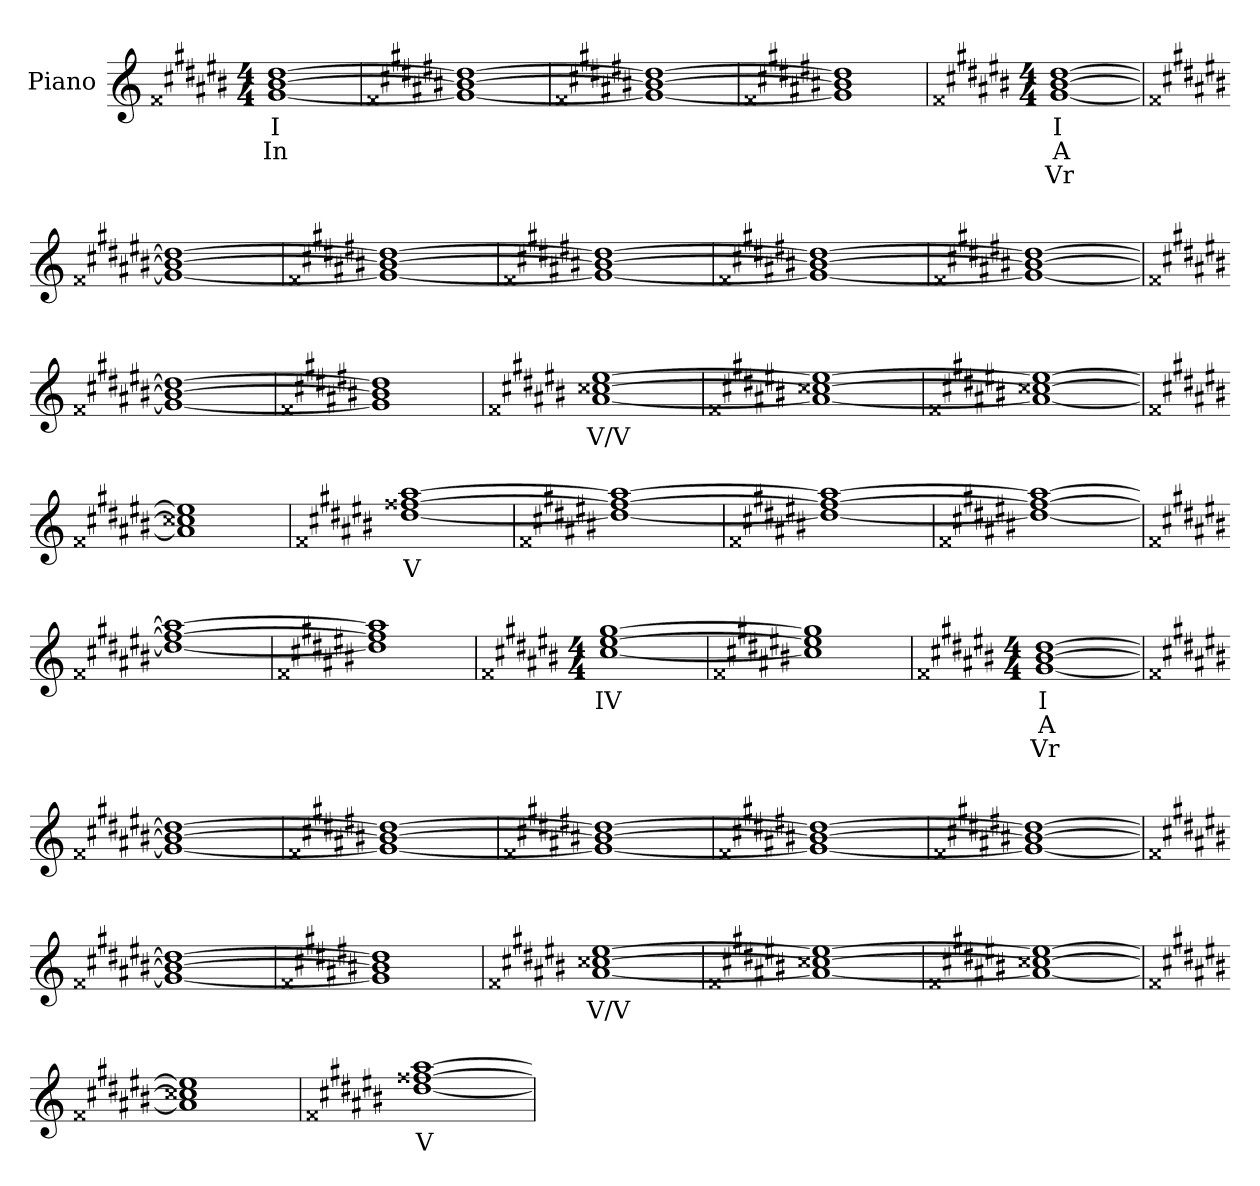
**kern	**text	**text	**text
*part1	*part1	*part1	*part1
*staff1	*staff1	*staff1	*staff1
*I"Piano	*	*	*
*I'Pno	*	*	*
*k[f##c#g#d#a#e#b#]	*	*	*
*G#:	*	*	*
*M4/4	*	*	*
=	=	=	=
[1g# [1b# [1dd#	I	In	.
=	=	=	=
*k[f##c#g#d#a#e#b#]	*	*	*
*G#:	*	*	*
1g#_ 1b#_ 1dd#_	.	.	.
=	=	=	=
*k[f##c#g#d#a#e#b#]	*	*	*
*G#:	*	*	*
1g#_ 1b#_ 1dd#_	.	.	.
=	=	=	=
*k[f##c#g#d#a#e#b#]	*	*	*
*G#:	*	*	*
1g#] 1b#] 1dd#]	.	.	.
=	=	=	=
*k[f##c#g#d#a#e#b#]	*	*	*
*G#:	*	*	*
*M4/4	*	*	*
[1g# [1b# [1dd#	I	A	Vr
=	=	=	=
*k[f##c#g#d#a#e#b#]	*	*	*
*G#:	*	*	*
1g#_ 1b#_ 1dd#_	.	.	.
=	=	=	=
*k[f##c#g#d#a#e#b#]	*	*	*
*G#:	*	*	*
1g#_ 1b#_ 1dd#_	.	.	.
=	=	=	=
*k[f##c#g#d#a#e#b#]	*	*	*
*G#:	*	*	*
1g#_ 1b#_ 1dd#_	.	.	.
=	=	=	=
*k[f##c#g#d#a#e#b#]	*	*	*
*G#:	*	*	*
1g#_ 1b#_ 1dd#_	.	.	.
=	=	=	=
*k[f##c#g#d#a#e#b#]	*	*	*
*G#:	*	*	*
1g#_ 1b#_ 1dd#_	.	.	.
=	=	=	=
*k[f##c#g#d#a#e#b#]	*	*	*
*G#:	*	*	*
1g#_ 1b#_ 1dd#_	.	.	.
=	=	=	=
*k[f##c#g#d#a#e#b#]	*	*	*
*G#:	*	*	*
1g#] 1b#] 1dd#]	.	.	.
=	=	=	=
*k[f##c#g#d#a#e#b#]	*	*	*
*G#:	*	*	*
[1a# [1cc##X [1ee#	V/V	.	.
=	=	=	=
*k[f##c#g#d#a#e#b#]	*	*	*
*G#:	*	*	*
1a#_ 1cc##X_ 1ee#_	.	.	.
=	=	=	=
*k[f##c#g#d#a#e#b#]	*	*	*
*G#:	*	*	*
1a#_ 1cc##X_ 1ee#_	.	.	.
=	=	=	=
*k[f##c#g#d#a#e#b#]	*	*	*
*G#:	*	*	*
1a#] 1cc##X] 1ee#]	.	.	.
=	=	=	=
*k[f##c#g#d#a#e#b#]	*	*	*
*G#:	*	*	*
[1dd# [1ff## [1aa#	V	.	.
=	=	=	=
*k[f##c#g#d#a#e#b#]	*	*	*
*G#:	*	*	*
1dd#_ 1ff##_ 1aa#_	.	.	.
=	=	=	=
*k[f##c#g#d#a#e#b#]	*	*	*
*G#:	*	*	*
1dd#_ 1ff##_ 1aa#_	.	.	.
=	=	=	=
*k[f##c#g#d#a#e#b#]	*	*	*
*G#:	*	*	*
1dd#_ 1ff##_ 1aa#_	.	.	.
=	=	=	=
*k[f##c#g#d#a#e#b#]	*	*	*
*G#:	*	*	*
1dd#_ 1ff##_ 1aa#_	.	.	.
=	=	=	=
*k[f##c#g#d#a#e#b#]	*	*	*
*G#:	*	*	*
1dd#] 1ff##] 1aa#]	.	.	.
=	=	=	=
*k[f##c#g#d#a#e#b#]	*	*	*
*G#:	*	*	*
*M4/4	*	*	*
[1cc# [1ee# [1gg#	IV	.	.
=	=	=	=
*k[f##c#g#d#a#e#b#]	*	*	*
*G#:	*	*	*
1cc#] 1ee#] 1gg#]	.	.	.
=	=	=	=
*k[f##c#g#d#a#e#b#]	*	*	*
*G#:	*	*	*
*M4/4	*	*	*
[1g# [1b# [1dd#	I	A	Vr
=	=	=	=
*k[f##c#g#d#a#e#b#]	*	*	*
*G#:	*	*	*
1g#_ 1b#_ 1dd#_	.	.	.
=	=	=	=
*k[f##c#g#d#a#e#b#]	*	*	*
*G#:	*	*	*
1g#_ 1b#_ 1dd#_	.	.	.
=	=	=	=
*k[f##c#g#d#a#e#b#]	*	*	*
*G#:	*	*	*
1g#_ 1b#_ 1dd#_	.	.	.
=	=	=	=
*k[f##c#g#d#a#e#b#]	*	*	*
*G#:	*	*	*
1g#_ 1b#_ 1dd#_	.	.	.
=	=	=	=
*k[f##c#g#d#a#e#b#]	*	*	*
*G#:	*	*	*
1g#_ 1b#_ 1dd#_	.	.	.
=	=	=	=
*k[f##c#g#d#a#e#b#]	*	*	*
*G#:	*	*	*
1g#_ 1b#_ 1dd#_	.	.	.
=	=	=	=
*k[f##c#g#d#a#e#b#]	*	*	*
*G#:	*	*	*
1g#] 1b#] 1dd#]	.	.	.
=	=	=	=
*k[f##c#g#d#a#e#b#]	*	*	*
*G#:	*	*	*
[1a# [1cc##X [1ee#	V/V	.	.
=	=	=	=
*k[f##c#g#d#a#e#b#]	*	*	*
*G#:	*	*	*
1a#_ 1cc##X_ 1ee#_	.	.	.
=	=	=	=
*k[f##c#g#d#a#e#b#]	*	*	*
*G#:	*	*	*
1a#_ 1cc##X_ 1ee#_	.	.	.
=	=	=	=
*k[f##c#g#d#a#e#b#]	*	*	*
*G#:	*	*	*
1a#] 1cc##X] 1ee#]	.	.	.
=	=	=	=
*k[f##c#g#d#a#e#b#]	*	*	*
*G#:	*	*	*
[1dd# [1ff## [1aa#	V	.	.
=	=	=	=
*-	*-	*-	*-
